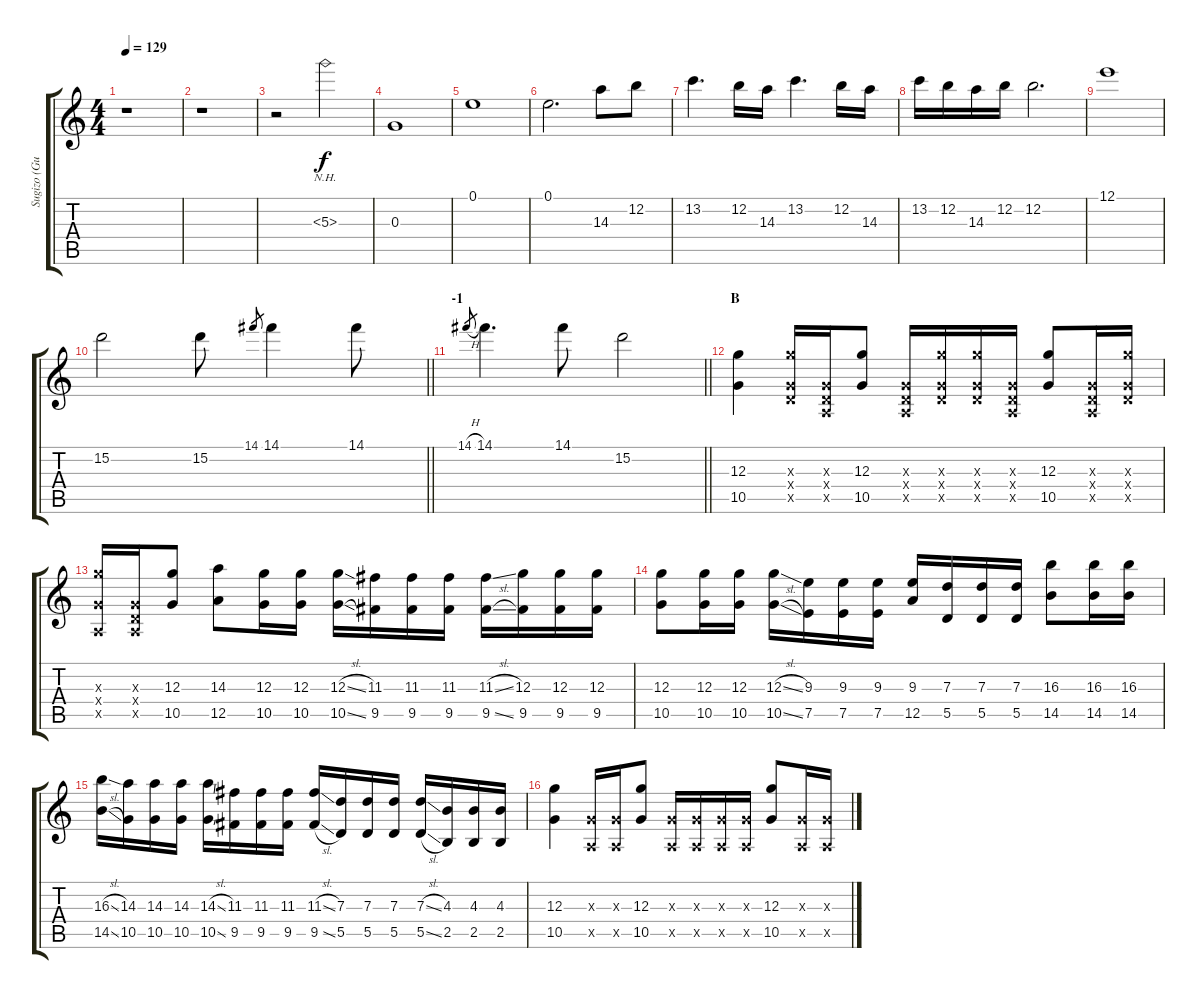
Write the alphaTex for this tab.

\track ("Sugizo (Guitar 1)" "Sugizo (Gu") {instrument distortionguitar}
\staff {score tabs}
\tuning (E4 B3 G3 D3 A2 E2) {hide}
\ts (4 4)
\tempo 129
\clef g2
\ks c
r.1{dy f} |
r.1 |
r.2{instrument violin} 5.3{nh}.2 |
0.3.1 |
0.1.1 |
0.1.2{d} 14.3.8 12.2.8 |
13.2.4{d} 12.2.16 14.3.16 13.2.4{d} 12.2.16 14.3.16 |
13.2.16 12.2.16 14.3.16 12.2.16 12.2.2{d} |
12.1.1 |
\barLineRight lightlight
15.2.2 15.2.8 14.1.8{gr} 14.1.4 14.1.8 |
\section ("" "-1")
\barLineRight lightlight
14.1{h}.8{gr} 14.1.4{d} 14.1.8 15.2.2 |
\section ("" "B")
(12.3 10.5).4{instrument distortionguitar} (12.3{x} 0.4{x} 10.5{x}).16 (0.3{x} 0.4{x} 0.5{x}).16 (12.3 10.5).8 (0.3{x} 0.4{x} 0.5{x}).16 (12.3{x} 0.4{x} 10.5{x}).16 (12.3{x} 0.4{x} 10.5{x}).16 (0.3{x} 0.4{x} 0.5{x}).16 (12.3 10.5).8 (0.3{x} 0.4{x} 0.5{x}).16 (12.3{x} 0.4{x} 10.5{x}).16 |
(0.3{x} 17.4{x} 0.5{x}).16 (0.3{x} 0.4{x} 0.5{x}).16 (12.3 10.5).8 (14.3 12.5).8 (12.3 10.5).16 (12.3 10.5).16 (12.3{sl} 10.5{sl}).16 (11.3 9.5).16 (11.3 9.5).16 (11.3 9.5).16 (11.3{sl} 9.5{sl}).16 (12.3 9.5).16 (12.3 9.5).16 (12.3 9.5).16 |
(12.3 10.5).8 (12.3 10.5).16 (12.3 10.5).16 (12.3{sl} 10.5{sl}).16 (9.3 7.5).16 (9.3 7.5).16 (9.3 7.5).16 (9.3 12.5).16 (7.3 5.5).16 (7.3 5.5).16 (7.3 5.5).16 (16.3 14.5).8 (16.3 14.5).16 (16.3 14.5).16 |
(16.3{sl} 14.5{sl}).16 (14.3 10.5).16 (14.3 10.5).16 (14.3 10.5).16 (14.3{sl} 10.5{sl}).16 (11.3 9.5).16 (11.3 9.5).16 (11.3 9.5).16 (11.3{sl} 9.5{sl}).16 (7.3 5.5).16 (7.3 5.5).16 (7.3 5.5).16 (7.3{sl} 5.5{sl}).16 (4.3 2.5).16 (4.3 2.5).16 (4.3 2.5).16 |
(12.3 10.5).4 (0.3{x} 0.5{x}).16 (0.3{x} 0.5{x}).16 (12.3 10.5).8 (0.3{x} 0.5{x}).16 (0.3{x} 0.5{x}).16 (0.3{x} 0.5{x}).16 (0.3{x} 0.5{x}).16 (12.3 10.5).8 (0.3{x} 0.5{x}).16 (0.3{x} 0.5{x}).16
